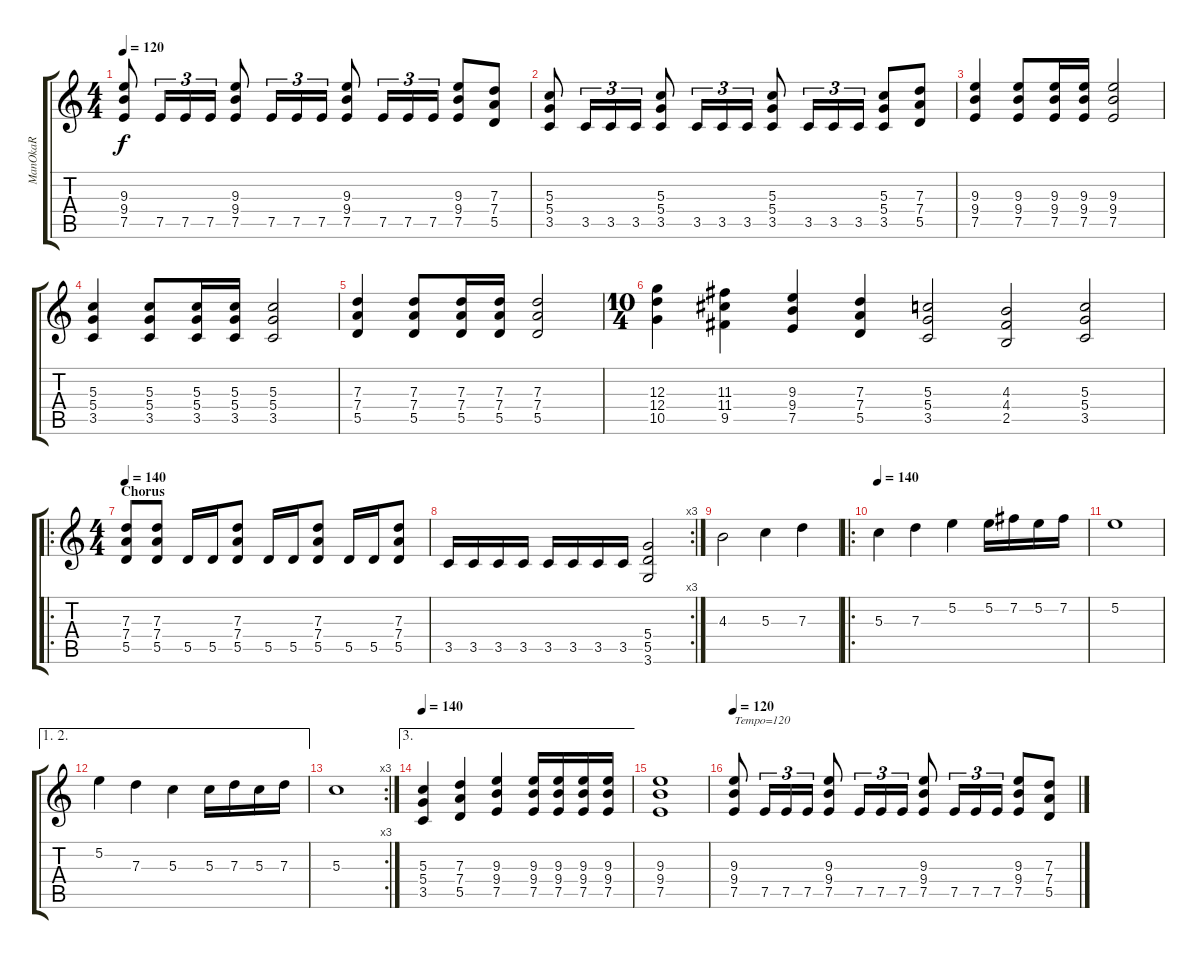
\track ("ManOkaR" "ManOkaR") {instrument distortionguitar}
\staff {score tabs}
\tuning (E4 B3 G3 D3 A2 E2) {hide}
\ts (4 4)
\tempo 120
\clef g2
\ks c
(9.3 9.4 7.5).8{dy f volume 15} 7.5.16{tu (3 2)} 7.5.16{tu (3 2)} 7.5.16{tu (3 2)} (9.3 9.4 7.5).8 7.5.16{tu (3 2)} 7.5.16{tu (3 2)} 7.5.16{tu (3 2)} (9.3 9.4 7.5).8 7.5.16{tu (3 2)} 7.5.16{tu (3 2)} 7.5.16{tu (3 2)} (9.3 9.4 7.5).8 (7.3 7.4 5.5).8 |
(5.3 5.4 3.5).8 3.5.16{tu (3 2)} 3.5.16{tu (3 2)} 3.5.16{tu (3 2)} (5.3 5.4 3.5).8 3.5.16{tu (3 2)} 3.5.16{tu (3 2)} 3.5.16{tu (3 2)} (5.3 5.4 3.5).8 3.5.16{tu (3 2)} 3.5.16{tu (3 2)} 3.5.16{tu (3 2)} (5.3 5.4 3.5).8 (7.3 7.4 5.5).8 |
(9.3 9.4 7.5).4 (9.3 9.4 7.5).8 (9.3 9.4 7.5).16 (9.3 9.4 7.5).16 (9.3 9.4 7.5).2 |
(5.3 5.4 3.5).4 (5.3 5.4 3.5).8 (5.3 5.4 3.5).16 (5.3 5.4 3.5).16 (5.3 5.4 3.5).2 |
(7.3 7.4 5.5).4 (7.3 7.4 5.5).8 (7.3 7.4 5.5).16 (7.3 7.4 5.5).16 (7.3 7.4 5.5).2 |
\ts (10 4)
(12.3 12.4 10.5).4 (11.3 11.4 9.5).4 (9.3 9.4 7.5).4 (7.3 7.4 5.5).4 (5.3 5.4 3.5).2 (4.3 4.4 2.5).2 (5.3 5.4 3.5).2 |
\ro
\ts (4 4)
\section ("" "Chorus")
\tempo 140
(7.3 7.4 5.5).8{volume 13} (7.3 7.4 5.5).8 5.5.16 5.5.16 (7.3 7.4 5.5).8 5.5.16 5.5.16 (7.3 7.4 5.5).8 5.5.16 5.5.16 (7.3 7.4 5.5).8 |
\rc 3
3.5.16 3.5.16 3.5.16 3.5.16 3.5.16 3.5.16 3.5.16 3.5.16 (5.4 5.5 3.6).2 |
4.3.2 5.3.4 7.3.4 |
\ro
\tempo 140
5.3.4{volume 16} 7.3.4 5.2.4 5.2.16 7.2.16 5.2.16 7.2.16 |
5.2.1 |
\ae (1 2)
5.2.4 7.3.4 5.3.4 5.3.16 7.3.16 5.3.16 7.3.16 |
\rc 3
5.3.1 |
\ae 3
\tempo 140
(5.3 5.4 3.5).4 (7.3 7.4 5.5).4 (9.3 9.4 7.5).4 (9.3 9.4 7.5).16 (9.3 9.4 7.5).16 (9.3 9.4 7.5).16 (9.3 9.4 7.5).16 |
(9.3 9.4 7.5).1 |
\tempo 120
(9.3 9.4 7.5).8{txt "Tempo=120" volume 15} 7.5.16{tu (3 2)} 7.5.16{tu (3 2)} 7.5.16{tu (3 2)} (9.3 9.4 7.5).8 7.5.16{tu (3 2)} 7.5.16{tu (3 2)} 7.5.16{tu (3 2)} (9.3 9.4 7.5).8 7.5.16{tu (3 2)} 7.5.16{tu (3 2)} 7.5.16{tu (3 2)} (9.3 9.4 7.5).8 (7.3 7.4 5.5).8
